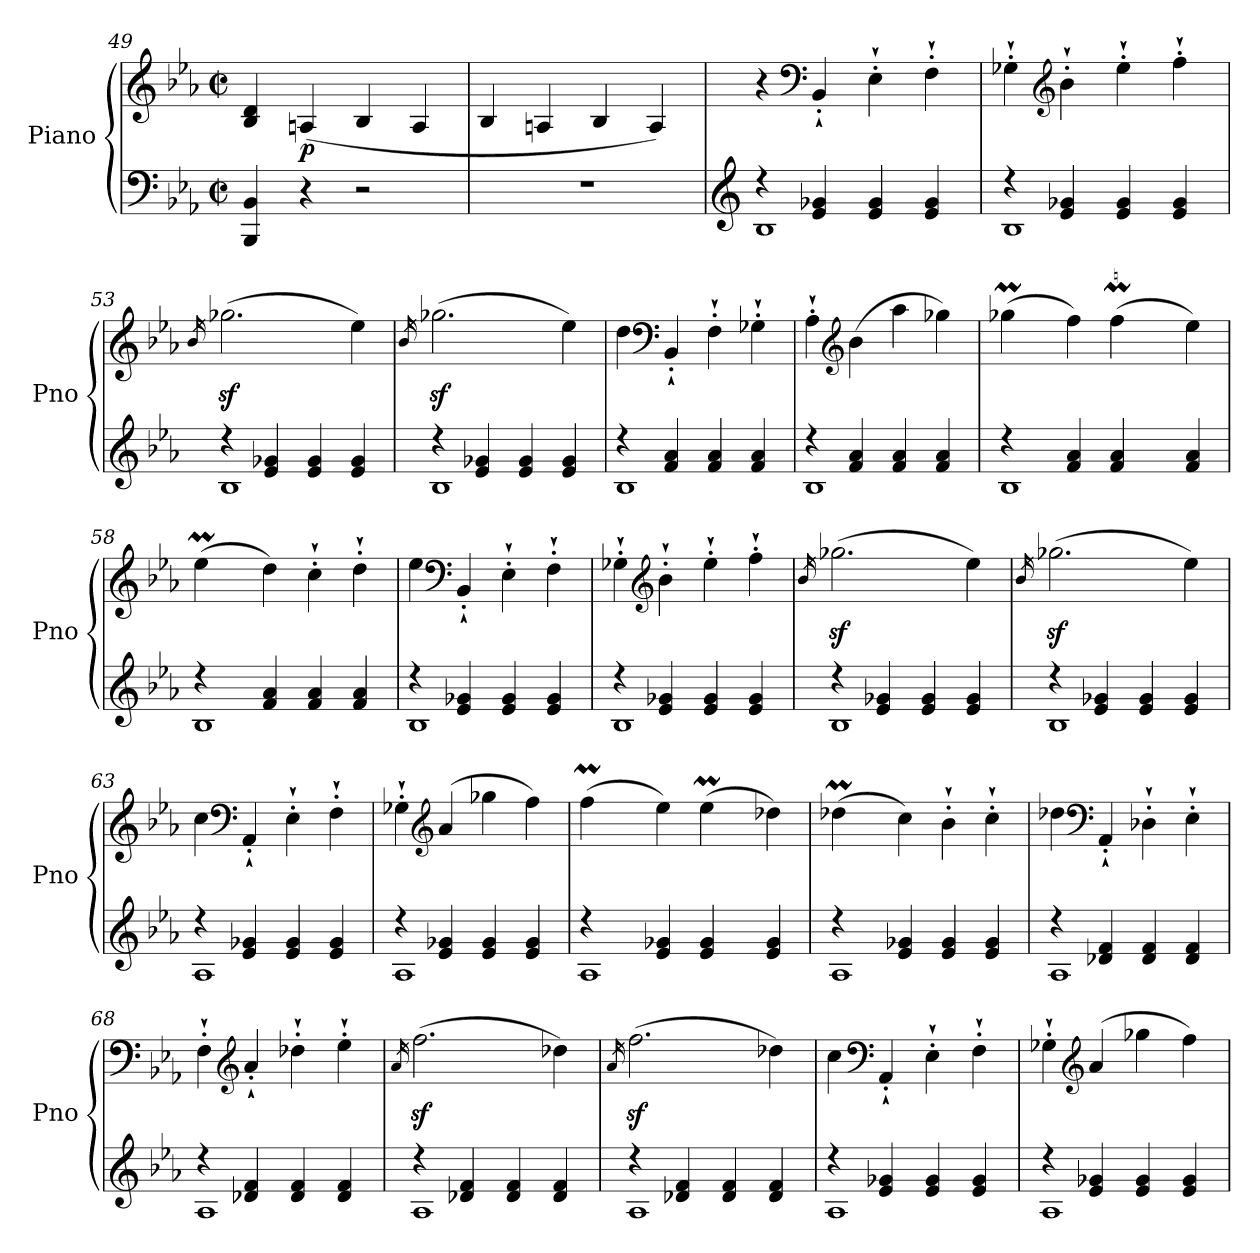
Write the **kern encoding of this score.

**kern	**kern	**dynam
*part1	*part1	*part1
*staff2	*staff1	*staff1/2
*I"Piano	*	*
*I'Pno	*	*
*clefF4	*clefG2	*
*k[b-e-a-]	*k[b-e-a-]	*
*E-:	*E-:	*
*M2/2	*M2/2	*
*met(c|)	*met(c|)	*
=49	=49	=49
4BBB-/ 4BB-/	4B-/ 4d/	.
!	!	!LO:DY:b
4r	(>4An/	p
2r	4B-/	.
.	4A/	.
=50	=50	=50
1r	4B-/	.
.	4An/	.
.	4B-/	.
.	4A/)	.
=51	=51	=51
*clefG2	*	*
*^	*	*
4r	1B-	4r	.
*	*	*clefF4	*
4e-/ 4g-X/	.	4BB-'`/	.
4e-/ 4g-/	.	4E-'`\	.
4e-/ 4g-/	.	4F'`\	.
!!LO:LB:g=z
=52	=52	=52	=52
4r	1B-	4G-X'`\	.
*	*	*clefG2	*
4e-/ 4g-X/	.	4b-'`\	.
4e-/ 4g-/	.	4ee-'`\	.
4e-/ 4g-/	.	4ff'`\	.
=53	=53	=53	=53
.	.	16qb-/	.
4r	1B-	(>2.gg-Xz<\	.
4e-/ 4g-X/	.	.	.
4e-/ 4g-/	.	.	.
4e-/ 4g-/	.	4ee-\)	.
=54	=54	=54	=54
.	.	16qb-/	.
4r	1B-	(>2.gg-Xz<\	.
4e-/ 4g-X/	.	.	.
4e-/ 4g-/	.	.	.
4e-/ 4g-/	.	4ee-\)	.
=55	=55	=55	=55
4r	1B-	4dd\	.
*	*	*clefF4	*
4f/ 4a-/	.	4BB-'`/	.
4f/ 4a-/	.	4F'`\	.
4f/ 4a-/	.	4G-X'`\	.
=56	=56	=56	=56
4r	1B-	4A-'`\	.
*	*	*clefG2	*
4f/ 4a-/	.	(>4b-\	.
4f/ 4a-/	.	4aa-\	.
4f/ 4a-/	.	4gg-X\)	.
=57	=57	=57	=57
*	*	*^	*
4r	1B-	(>4gg-XM\	16gg-LLyy	.
.	.	.	16aa-Jyy	.
.	.	.	8gg-Jyy	.
4f/ 4a-/	.	4ff\)	4ryy	.
4f/ 4a-/	.	(>4ffM\	16ffLLyy	.
.	.	.	16gg-Jyy	.
.	.	.	8ffJyy	.
4f/ 4a-/	.	4ee-\)	4ryy	.
!!LO:PB:g=z	!!
=58	=58	=58	=58	=58
4r	1B-	(>4ee-M\	16ee-LLyy	.
.	.	.	16ffJyy	.
.	.	.	8ee-Jyy	.
4f/ 4a-/	.	4dd\)	2.ryy	.
4f/ 4a-/	.	4cc'`\	.	.
4f/ 4a-/	.	4dd'`\	.	.
*	*	*v	*v	*
=59	=59	=59	=59
4r	1B-	4ee-\	.
*	*	*clefF4	*
4e-/ 4g-X/	.	4BB-'`/	.
4e-/ 4g-/	.	4E-'`\	.
4e-/ 4g-/	.	4F'`\	.
=60	=60	=60	=60
4r	1B-	4G-X'`\	.
*	*	*clefG2	*
4e-/ 4g-X/	.	4b-'`\	.
4e-/ 4g-/	.	4ee-'`\	.
4e-/ 4g-/	.	4ff'`\	.
=61	=61	=61	=61
.	.	16qb-/	.
4r	1B-	(>2.gg-Xz<\	.
4e-/ 4g-X/	.	.	.
4e-/ 4g-/	.	.	.
4e-/ 4g-/	.	4ee-\)	.
=62	=62	=62	=62
.	.	16qb-/	.
4r	1B-	(>2.gg-Xz<\	.
4e-/ 4g-X/	.	.	.
4e-/ 4g-/	.	.	.
4e-/ 4g-/	.	4ee-\)	.
=63	=63	=63	=63
4r	1A-	4cc\	.
*	*	*clefF4	*
4e-/ 4g-X/	.	4AA-'`/	.
4e-/ 4g-/	.	4E-'`\	.
4e-/ 4g-/	.	4F'`\	.
!!LO:LB:g=z
=64	=64	=64	=64
4r	1A-	4G-X'`\	.
*	*	*clefG2	*
4e-/ 4g-X/	.	(>4a-/	.
4e-/ 4g-/	.	4gg-X\	.
4e-/ 4g-/	.	4ff\)	.
=65	=65	=65	=65
*	*	*^	*
4r	1A-	(>4ffM\	16ffLLyy	.
.	.	.	16gg-XJyy	.
.	.	.	8ffJyy	.
4e-/ 4g-X/	.	4ee-\)	4ryy	.
4e-/ 4g-/	.	(>4ee-M\	16ee-LLyy	.
.	.	.	16ffJyy	.
.	.	.	8ee-Jyy	.
4e-/ 4g-/	.	4dd-X\)	4ryy	.
=66	=66	=66	=66	=66
4r	1A-	(>4dd-XM\	16dd-LLyy	.
.	.	.	16ee-Jyy	.
.	.	.	8dd-Jyy	.
4e-/ 4g-X/	.	4cc\)	2.ryy	.
4e-/ 4g-/	.	4b-'`\	.	.
4e-/ 4g-/	.	4cc'`\	.	.
*	*	*v	*v	*
=67	=67	=67	=67
4r	1A-	4dd-X\	.
*	*	*clefF4	*
4d-X/ 4f/	.	4AA-'`/	.
4d-/ 4f/	.	4D-X'`\	.
4d-/ 4f/	.	4E-'`\	.
=68	=68	=68	=68
4r	1A-	4F'`\	.
*	*	*clefG2	*
4d-X/ 4f/	.	4a-'`/	.
4d-/ 4f/	.	4dd-X'`\	.
4d-/ 4f/	.	4ee-'`\	.
=69	=69	=69	=69
.	.	16qa-/	.
4r	1A-	(>2.ffz<\	.
4d-X/ 4f/	.	.	.
4d-/ 4f/	.	.	.
4d-/ 4f/	.	4dd-X\)	.
!!LO:LB:g=z
=70	=70	=70	=70
.	.	16qa-/	.
4r	1A-	(>2.ffz<\	.
4d-X/ 4f/	.	.	.
4d-/ 4f/	.	.	.
4d-/ 4f/	.	4dd-X\)	.
=71	=71	=71	=71
4r	1A-	4cc\	.
*	*	*clefF4	*
4e-/ 4g-X/	.	4AA-'`/	.
4e-/ 4g-/	.	4E-'`\	.
4e-/ 4g-/	.	4F'`\	.
=72	=72	=72	=72
4r	1A-	4G-X'`\	.
*	*	*clefG2	*
4e-/ 4g-X/	.	(>4a-/	.
4e-/ 4g-/	.	4gg-X\	.
4e-/ 4g-/	.	4ff\)	.
*v	*v	*	*
=	=	=
*-	*-	*-
